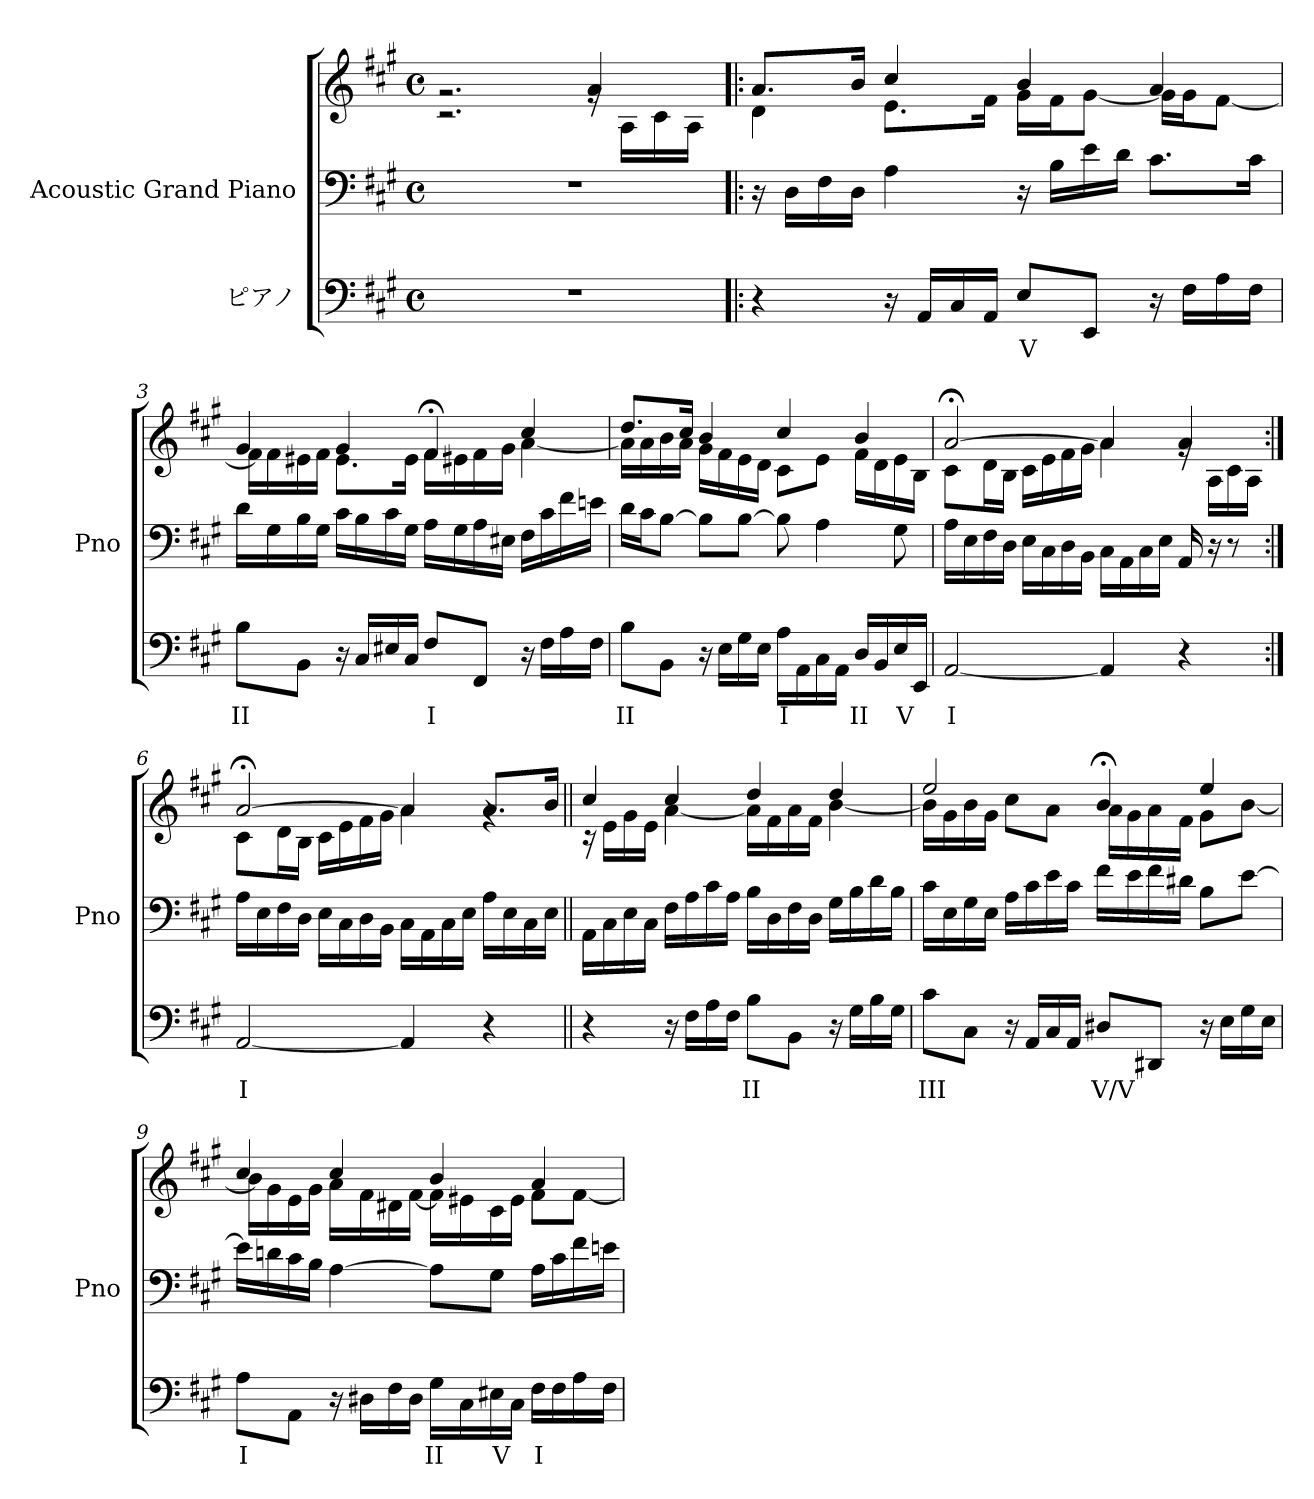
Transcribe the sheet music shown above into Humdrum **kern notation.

**kern	**text	**kern	**kern
*part2	*part2	*part1	*part1
*staff3	*staff3	*staff2	*staff1
*I"ピアノ	*	*I"Acoustic Grand Piano	*
*	*	*I'Pno	*
*clefF4	*	*clefF4	*clefG2
*k[f#c#g#]	*	*k[f#c#g#]	*k[f#c#g#]
*A:	*	*A:	*A:
*M4/4	*	*M4/4	*M4/4
*met(c)	*	*met(c)	*met(c)
*MM120	*	*MM120	*MM120
=1	=1	=1	=1
!	!LO:LY:b	!	!
*	*	*	*^
1r	A:I	1r	2.rg	2.rc
.	.	.	4a/	16rg
.	.	.	.	16A\LL
.	.	.	.	16c#\
.	.	.	.	16A\JJ
=2!|:	=2!|:	=2!|:	=2!|:	=2!|:
!	!LO:LY:b	!	!	!
4r	IV	16r	8.a/L	4d\
.	.	16D\LL	.	.
.	.	16F#\	.	.
.	.	16D\JJ	16b/Jk	.
!	!LO:LY:b	!	!	!
16r	I	4A\	4cc#/	8.e\L
16AA/LL	.	.	.	.
16C#/	.	.	.	.
16AA/JJ	.	.	.	16f#\Jk
!	!LO:LY:b	!	!	!
8E/L	V	16r	4b/	16g#\LL
.	.	16B\LL	.	16f#\J
8EE/J	.	16e\	.	[<8g#\J
.	.	16d\JJ	.	.
!	!LO:LY:b	!	!	!
16r	VI|fis:I	8.c#\L	4a/	16g#\LL]
16F#\LL	.	.	.	16g#\J
16A\	.	.	.	[<8f#\J
16F#\JJ	.	16c#\Jk	.	.
=3	=3	=3	=3	=3
!	!LO:LY:b	!	!	!
8B\L	II	16d\LL	4g#/	16f#\LL]
.	.	16G#\	.	16f#\
8BB\J	.	16B\	.	16e#X\
.	.	16G#\JJ	.	16f#\JJ
!	!LO:LY:b	!	!	!
16r	V	16c#\LL	4g#/	8.e#\L
16C#/LL	.	16B\	.	.
16E#X/	.	16c#\	.	.
16C#/JJ	.	16G#\JJ	.	16e#\Jk
!	!LO:LY:b	!	!	!
8F#/L	I	16A\LL	4f#;</	16f#\LL
.	.	16G#\	.	16e#X\
8FF#/J	.	16A\	.	16f#\
.	.	16E#X\JJ	.	16g#\JJ
!	!LO:LY:b	!	!	!
16r	I|A:VI	16F#\LL	4cc#/	[<4a\
16F#\LL	.	16c#\	.	.
16A\	.	16f#\	.	.
16F#\JJ	.	16en\JJ	.	.
!!LO:LB:g=z	!!
=4	=4	=4	=4	=4
!	!LO:LY:b	!	!	!
8B\L	II	16d\LL	8.dd/L	16a\LL]
.	.	16c#\J	.	16a\
8BB\J	.	[8B\J	.	16b\
.	.	.	16cc#/Jk	16a\JJ
!	!LO:LY:b	!	!	!
16r	V	8B\L]	4b/	16g#\LL
16E\LL	.	.	.	16f#\
16G#\	.	[8B\J	.	16e\
16E\JJ	.	.	.	16d\JJ
!	!LO:LY:b	!	!	!
16A\LL	I	8B\]	4cc#/	8c#\L
16AA\	.	.	.	.
16C#\	.	4A\	.	8e\J
16AA\JJ	.	.	.	.
!	!LO:LY:b	!	!	!
16D/LL	II	.	4b/	16f#\LL
16BB/	.	.	.	16d\
!	!LO:LY:b	!	!	!
16E/	V	8G#\	.	16e\
16EE/JJ	.	.	.	16B\JJ
=5	=5	=5	=5	=5
!	!LO:LY:b	!	!	!
[2AA/	I	16A\LL	[>2a;</	8c#\L
.	.	16E\	.	.
.	.	16F#\	.	16d\L
.	.	16D\JJ	.	16B\JJ
.	.	16E\LL	.	16c#\LL
.	.	16C#\	.	16e\
.	.	16D\	.	16f#\
.	.	16BB\JJ	.	16g#\JJ
4AA/]	.	16C#\LL	4a/]	4a\
.	.	16AA\	.	.
.	.	16C#\	.	.
.	.	16E\JJ	.	.
4r	.	16AA/	4a/	16rg
.	.	16r	.	16A\LL
.	.	8r	.	16c#\
.	.	.	.	16A\JJ
=6:|!	=6:|!	=6:|!	=6:|!	=6:|!
!	!LO:LY:b	!	!	!
[2AA/	I	16A\LL	[>2a;</	8c#\L
.	.	16E\	.	.
.	.	16F#\	.	16d\L
.	.	16D\JJ	.	16B\JJ
.	.	16E\LL	.	16c#\LL
.	.	16C#\	.	16e\
.	.	16D\	.	16f#\
.	.	16BB\JJ	.	16g#\JJ
4AA/]	.	16C#\LL	4a/]	4a\
.	.	16AA\	.	.
.	.	16C#\	.	.
.	.	16E\JJ	.	.
4r	.	16A\LL	8.a/L	4rg
.	.	16E\	.	.
.	.	16C#\	.	.
.	.	16E\JJ	16b/Jk	.
!!LO:LB:g=z	!!
=7||	=7||	=7||	=7||	=7||
!	!LO:LY:b	!	!	!
4r	I	16AA\LL	4cc#/	16rc
.	.	16C#\	.	16e\LL
.	.	16E\	.	16g#\
.	.	16C#\JJ	.	16e\JJ
!	!LO:LY:b	!	!	!
16r	IV	16F#\LL	4cc#/	[<4a\
16F#\LL	.	16A\	.	.
16A\	.	16c#\	.	.
16F#\JJ	.	16A\JJ	.	.
!	!LO:LY:b	!	!	!
8B\L	II	16B\LL	4dd/	16a\LL]
.	.	16D\	.	16f#\
8BB\J	.	16F#\	.	16a\
.	.	16D\JJ	.	16f#\JJ
!	!LO:LY:b	!	!	!
16r	VII	16G#\LL	4dd/	[<4b\
16G#\LL	.	16B\	.	.
16B\	.	16d\	.	.
16G#\JJ	.	16B\JJ	.	.
=8	=8	=8	=8	=8
!	!LO:LY:b	!	!	!
8c#\L	III	16c#\LL	2ee/	16b\LL]
.	.	16E\	.	16g#\
8C#\J	.	16G#\	.	16b\
.	.	16E\JJ	.	16g#\JJ
!	!LO:LY:b	!	!	!
16r	I	16A\LL	.	8cc#\L
16AA/LL	.	16c#\	.	.
16C#/	.	16e\	.	8a\J
16AA/JJ	.	16c#\JJ	.	.
!	!LO:LY:b	!	!	!
8D#X/L	V/V	16f#\LL	4b;</	16a\LL
.	.	16e\	.	16g#\
8DD#X/J	.	16f#\	.	16a\
.	.	16d#X\JJ	.	16f#\JJ
!	!LO:LY:b	!	!	!
16r	V	8B\L	4ee/	8g#\L
16E\LL	.	.	.	.
16G#\	.	[8e\J	.	[<8b\J
16E\JJ	.	.	.	.
=9	=9	=9	=9	=9
!	!LO:LY:b	!	!	!
8A\L	I	16e\LL]	4cc#/	16b\LL]
.	.	16dn\	.	16g#\
8AA\J	.	16c#\	.	16e\
.	.	16B\JJ	.	16g#\JJ
!	!LO:LY:b	!	!	!
16r	fis:IV+	[4A\	4cc#/	16a\LL
16D#X\LL	.	.	.	16f#\
16F#\	.	.	.	16d#X\
16D#\JJ	.	.	.	[<16f#\JJ
!	!LO:LY:b	!	!	!
16G#\LL	II	8A\L]	4b/	16f#\LL]
16C#\	.	.	.	16e#X\
!	!LO:LY:b	!	!	!
16E#X\	V	8G#\J	.	16c#\
16C#\JJ	.	.	.	16e#\JJ
!	!LO:LY:b	!	!	!
16F#\LL	I	16A\LL	4a/	8f#\L
16F#\	.	16c#\	.	.
16A\	.	16f#\	.	[<8f#\J
16F#\JJ	.	16en\JJ	.	.
*	*	*	*v	*v
=	=	=	=
*-	*-	*-	*-
